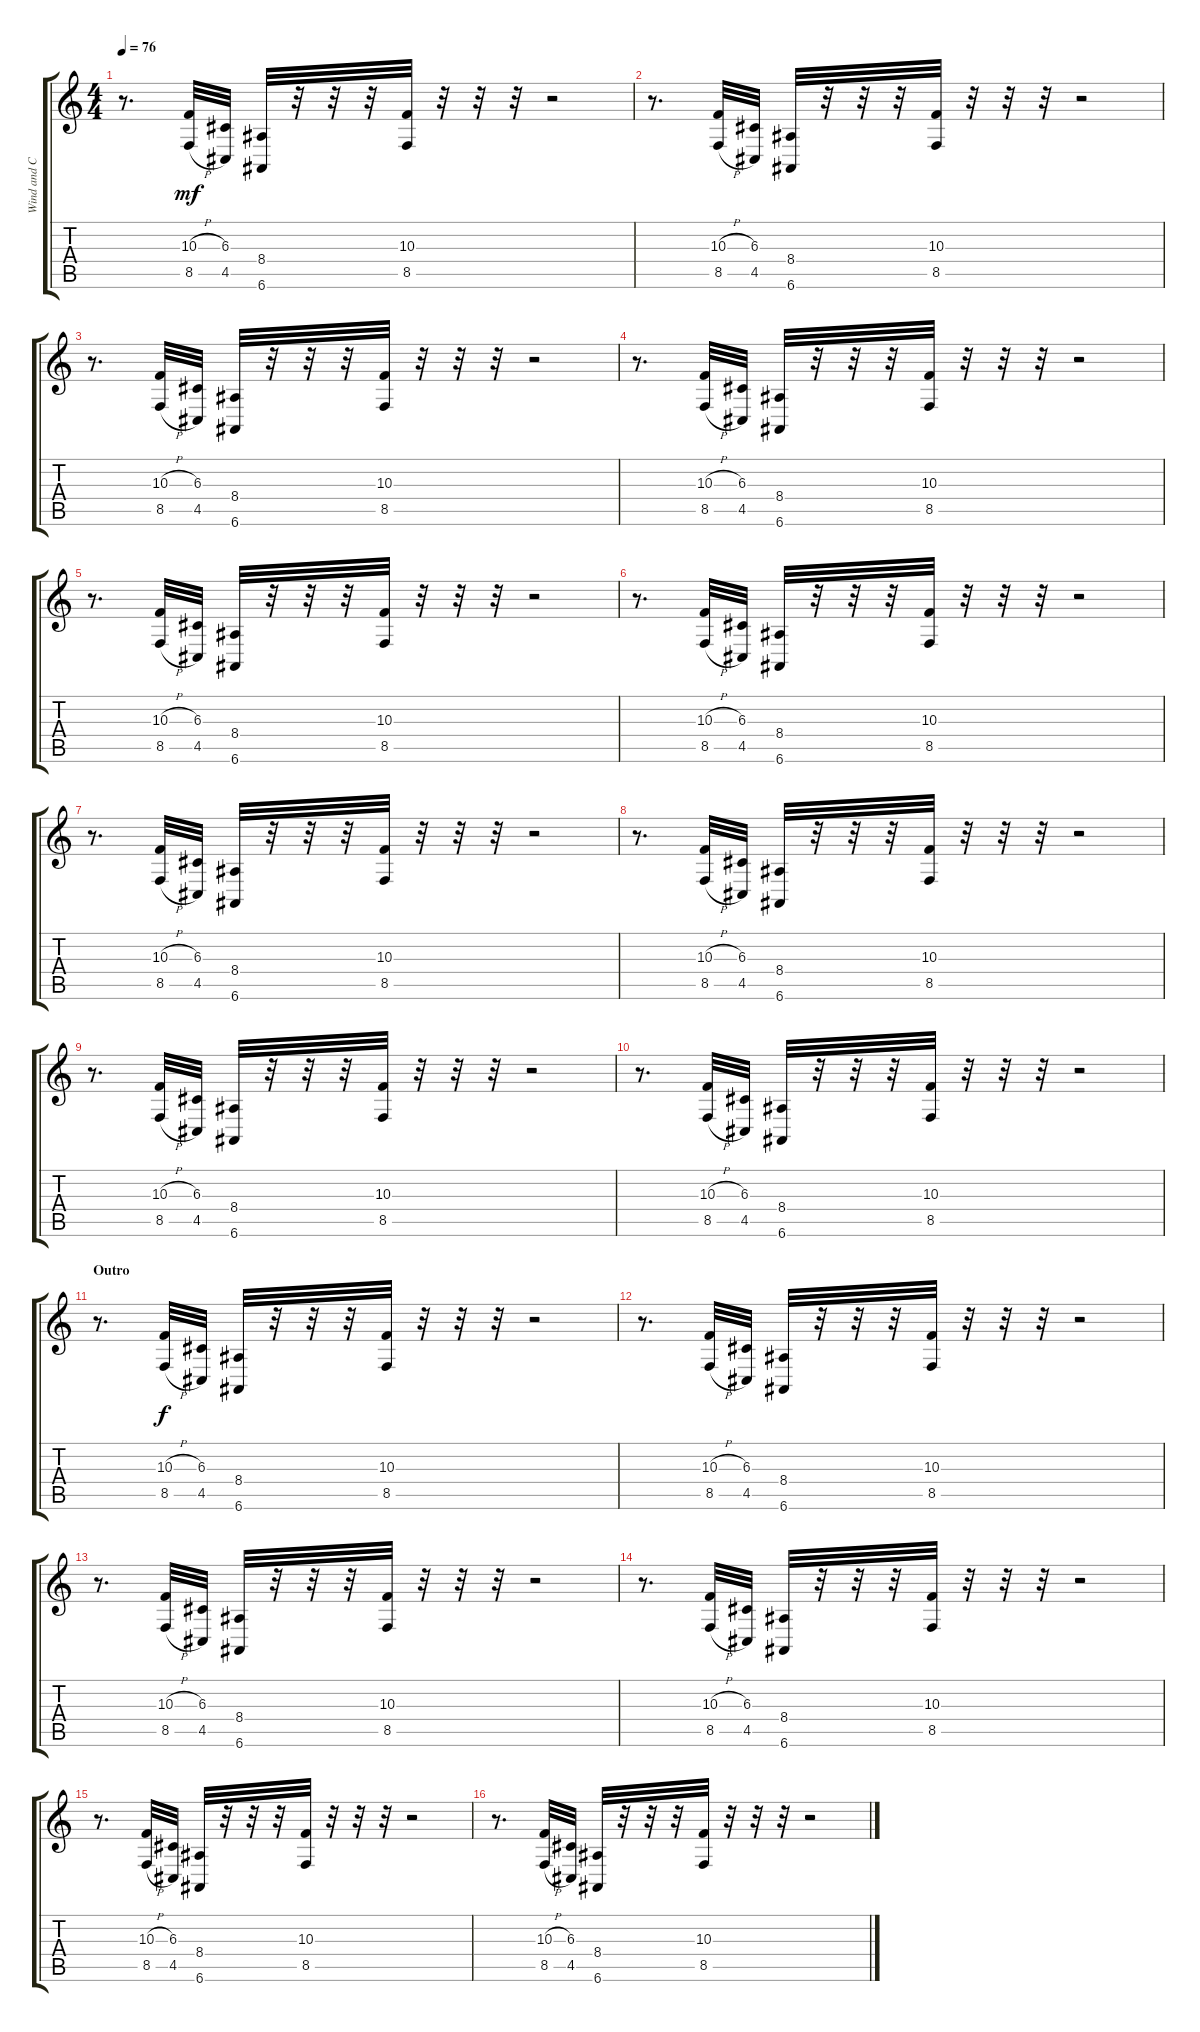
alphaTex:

\track ("Wind and Clean Guitar AND Accordian" "Wind and C") {instrument flute}
\staff {score tabs}
\tuning (E4 B3 G3 D3 A2 E2) {hide}
\ts (4 4)
\tempo 76
\clef g2
\ks c
r.8{d dy mf} (10.3{h} 8.5{h}).32{instrument accordion} (6.3 4.5).32 (8.4 6.6).32 r.32 r.32 r.32 (10.3 8.5).32 r.32 r.32 r.32 r.2 |
r.8{d} (10.3{h} 8.5{h}).32{instrument accordion} (6.3 4.5).32 (8.4 6.6).32 r.32 r.32 r.32 (10.3 8.5).32 r.32 r.32 r.32 r.2 |
r.8{d} (10.3{h} 8.5{h}).32{instrument accordion} (6.3 4.5).32 (8.4 6.6).32 r.32 r.32 r.32 (10.3 8.5).32 r.32 r.32 r.32 r.2 |
r.8{d} (10.3{h} 8.5{h}).32{instrument accordion} (6.3 4.5).32 (8.4 6.6).32 r.32 r.32 r.32 (10.3 8.5).32 r.32 r.32 r.32 r.2 |
r.8{d} (10.3{h} 8.5{h}).32{instrument accordion} (6.3 4.5).32 (8.4 6.6).32 r.32 r.32 r.32 (10.3 8.5).32 r.32 r.32 r.32 r.2 |
r.8{d} (10.3{h} 8.5{h}).32{instrument accordion} (6.3 4.5).32 (8.4 6.6).32 r.32 r.32 r.32 (10.3 8.5).32 r.32 r.32 r.32 r.2 |
r.8{d} (10.3{h} 8.5{h}).32{instrument accordion} (6.3 4.5).32 (8.4 6.6).32 r.32 r.32 r.32 (10.3 8.5).32 r.32 r.32 r.32 r.2 |
r.8{d} (10.3{h} 8.5{h}).32{instrument accordion} (6.3 4.5).32 (8.4 6.6).32 r.32 r.32 r.32 (10.3 8.5).32 r.32 r.32 r.32 r.2 |
r.8{d} (10.3{h} 8.5{h}).32{instrument accordion} (6.3 4.5).32 (8.4 6.6).32 r.32 r.32 r.32 (10.3 8.5).32 r.32 r.32 r.32 r.2 |
r.8{d} (10.3{h} 8.5{h}).32{instrument accordion} (6.3 4.5).32 (8.4 6.6).32 r.32 r.32 r.32 (10.3 8.5).32 r.32 r.32 r.32 r.2 |
\section ("" "Outro")
r.8{d} (10.3{h} 8.5{h}).32{dy f instrument accordion} (6.3 4.5).32 (8.4 6.6).32 r.32 r.32 r.32 (10.3 8.5).32 r.32 r.32 r.32 r.2 |
r.8{d} (10.3{h} 8.5{h}).32{instrument accordion} (6.3 4.5).32 (8.4 6.6).32 r.32 r.32 r.32 (10.3 8.5).32 r.32 r.32 r.32 r.2 |
r.8{d} (10.3{h} 8.5{h}).32{instrument accordion} (6.3 4.5).32 (8.4 6.6).32 r.32 r.32 r.32 (10.3 8.5).32 r.32 r.32 r.32 r.2 |
r.8{d} (10.3{h} 8.5{h}).32{instrument accordion} (6.3 4.5).32 (8.4 6.6).32 r.32 r.32 r.32 (10.3 8.5).32 r.32 r.32 r.32 r.2 |
r.8{d} (10.3{h} 8.5{h}).32{instrument accordion} (6.3 4.5).32 (8.4 6.6).32 r.32 r.32 r.32 (10.3 8.5).32 r.32 r.32 r.32 r.2 |
r.8{d} (10.3{h} 8.5{h}).32{instrument accordion} (6.3 4.5).32 (8.4 6.6).32 r.32 r.32 r.32 (10.3 8.5).32 r.32 r.32 r.32 r.2
